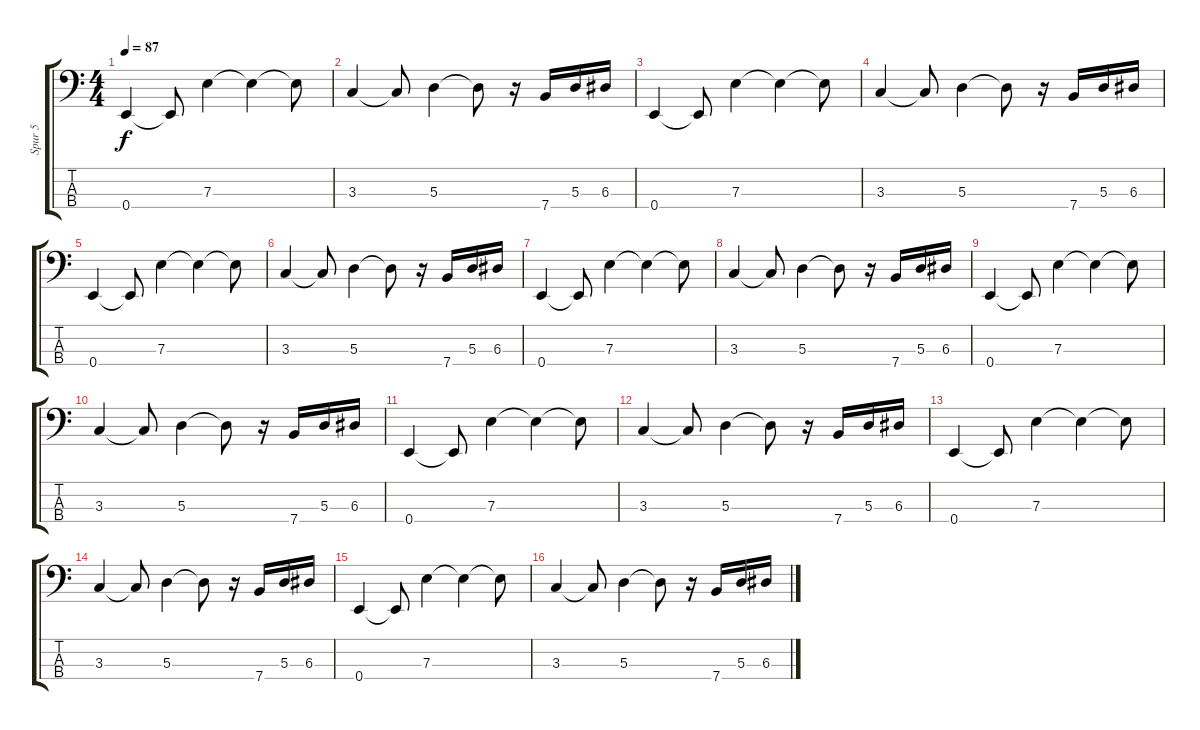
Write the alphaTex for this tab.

\track ("Spur 5" "Spur 5") {instrument electricbassfinger}
\staff {score tabs}
\tuning (G2 D2 A1 E1) {hide}
\ts (4 4)
\tempo 87
\clef f4
\ks c
0.4.4{dy f} 0.4{t}.8 7.3.4 7.3{t}.4 7.3{t}.8 |
3.3.4 3.3{t}.8 5.3.4 5.3{t}.8 r.16 7.4.16 5.3.16 6.3.16 |
0.4.4 0.4{t}.8 7.3.4 7.3{t}.4 7.3{t}.8 |
3.3.4 3.3{t}.8 5.3.4 5.3{t}.8 r.16 7.4.16 5.3.16 6.3.16 |
0.4.4 0.4{t}.8 7.3.4 7.3{t}.4 7.3{t}.8 |
3.3.4 3.3{t}.8 5.3.4 5.3{t}.8 r.16 7.4.16 5.3.16 6.3.16 |
0.4.4 0.4{t}.8 7.3.4 7.3{t}.4 7.3{t}.8 |
3.3.4 3.3{t}.8 5.3.4 5.3{t}.8 r.16 7.4.16 5.3.16 6.3.16 |
0.4.4 0.4{t}.8 7.3.4 7.3{t}.4 7.3{t}.8 |
3.3.4 3.3{t}.8 5.3.4 5.3{t}.8 r.16 7.4.16 5.3.16 6.3.16 |
0.4.4 0.4{t}.8 7.3.4 7.3{t}.4 7.3{t}.8 |
3.3.4 3.3{t}.8 5.3.4 5.3{t}.8 r.16 7.4.16 5.3.16 6.3.16 |
0.4.4 0.4{t}.8 7.3.4 7.3{t}.4 7.3{t}.8 |
3.3.4 3.3{t}.8 5.3.4 5.3{t}.8 r.16 7.4.16 5.3.16 6.3.16 |
0.4.4 0.4{t}.8 7.3.4 7.3{t}.4 7.3{t}.8 |
3.3.4 3.3{t}.8 5.3.4 5.3{t}.8 r.16 7.4.16 5.3.16 6.3.16
